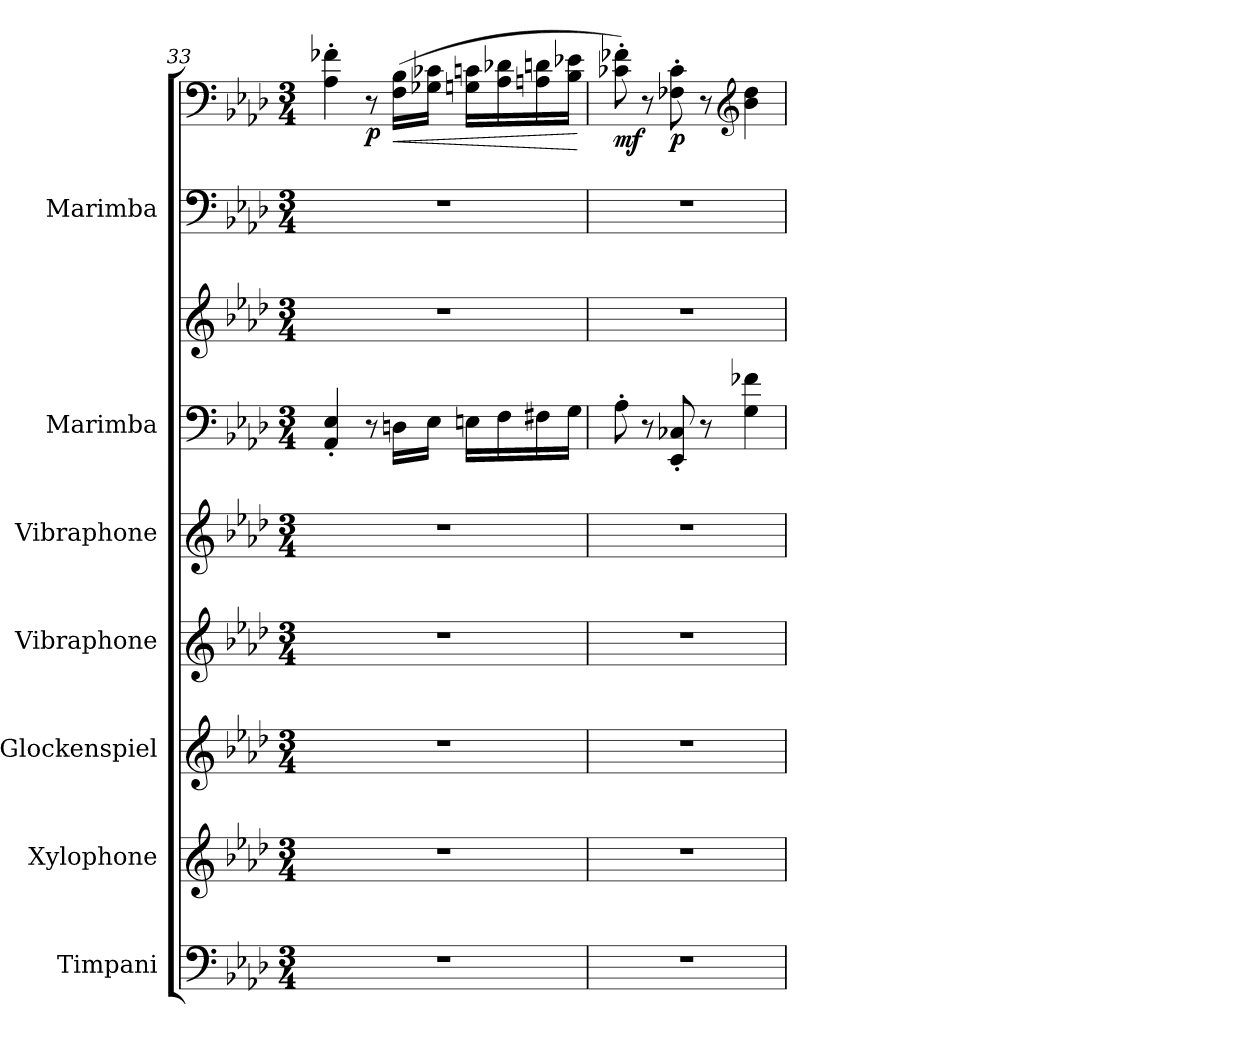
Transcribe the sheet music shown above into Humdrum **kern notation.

**kern	**kern	**kern	**kern	**kern	**kern	**kern	**kern	**kern	**dynam
*part7	*part6	*part5	*part4	*part3	*part2	*part2	*part1	*part1	*part1
*staff9	*staff8	*staff7	*staff6	*staff5	*staff4	*staff3	*staff2	*staff1	*staff1/2
*I"Timpani	*I"Xylophone	*I"Glockenspiel	*I"Vibraphone	*I"Vibraphone	*I"Marimba	*	*I"Marimba	*	*
*I'Timp.	*I'Xyl.	*I'Glk.	*I'Vib.	*I'Vib.	*I'Mrm.	*	*I'Mrm.	*	*
!!LO:PB:g=z
*clefF4	*clefG2	*clefG2	*clefG2	*clefG2	*clefF4	*clefG2	*clefF4	*clefF4	*
*	*ITrd-7c-12	*ITrd-14c-24	*	*	*	*	*	*	*
*k[b-e-a-d-]	*k[b-e-a-d-]	*k[b-e-a-d-]	*k[b-e-a-d-]	*k[b-e-a-d-]	*k[b-e-a-d-]	*k[b-e-a-d-]	*k[b-e-a-d-]	*k[b-e-a-d-]	*
*M3/4	*M3/4	*M3/4	*M3/4	*M3/4	*M3/4	*M3/4	*M3/4	*M3/4	*
=33	=33	=33	=33	=33	=33	=33	=33	=33	=33
!	!	!	!	!	!	!	!	!	!LO:DY:b
!	!	!	!	!	!	!	!	!	!LO:DY:n=1:b
2.r	2.r	2.r	2.r	2.r	4AA-/' 4E-/'	2.r	2.r	4A-\' 4f-X\'	fz f
!	!	!	!	!	!	!	!	!	!LO:DY:n=2:b
.	.	.	.	.	8r	.	.	8r	p
!	!	!	!	!	!	!	!	!	!LO:HP:b
.	.	.	.	.	16Dn\LL	.	.	(16F\ 16B-\LL	<
.	.	.	.	.	16E-\JJ	.	.	16G-X\ 16c-X\JJ	.
.	.	.	.	.	16En\LL	.	.	16Gn\ 16cn\LL	.
.	.	.	.	.	16F\	.	.	16A-\ 16d-X\	.
.	.	.	.	.	16F#X\	.	.	16An\ 16dn\	.
.	.	.	.	.	16G\JJ	.	.	16B-\ 16e-X\JJ	.
.	.	.	.	.	.	.	.	.	[
=34	=34	=34	=34	=34	=34	=34	=34	=34	=34
!	!	!	!	!	!	!	!	!	!LO:DY:b
2.r	2.r	2.r	2.r	2.r	8A-'\	2.r	2.r	8c-X\' 8f-X\')	mf
.	.	.	.	.	8r	.	.	8r	.
!	!	!	!	!	!	!	!	!	!LO:DY:b
.	.	.	.	.	8EE-/' 8C-X/'	.	.	8F-X\' 8c-\'	p
.	.	.	.	.	8r	.	.	8r	.
*	*	*	*	*	*	*	*	*clefG2	*
.	.	.	.	.	4G\ 4f-X\	.	.	4b-\ 4dd-\	.
=	=	=	=	=	=	=	=	=	=
*-	*-	*-	*-	*-	*-	*-	*-	*-	*-
